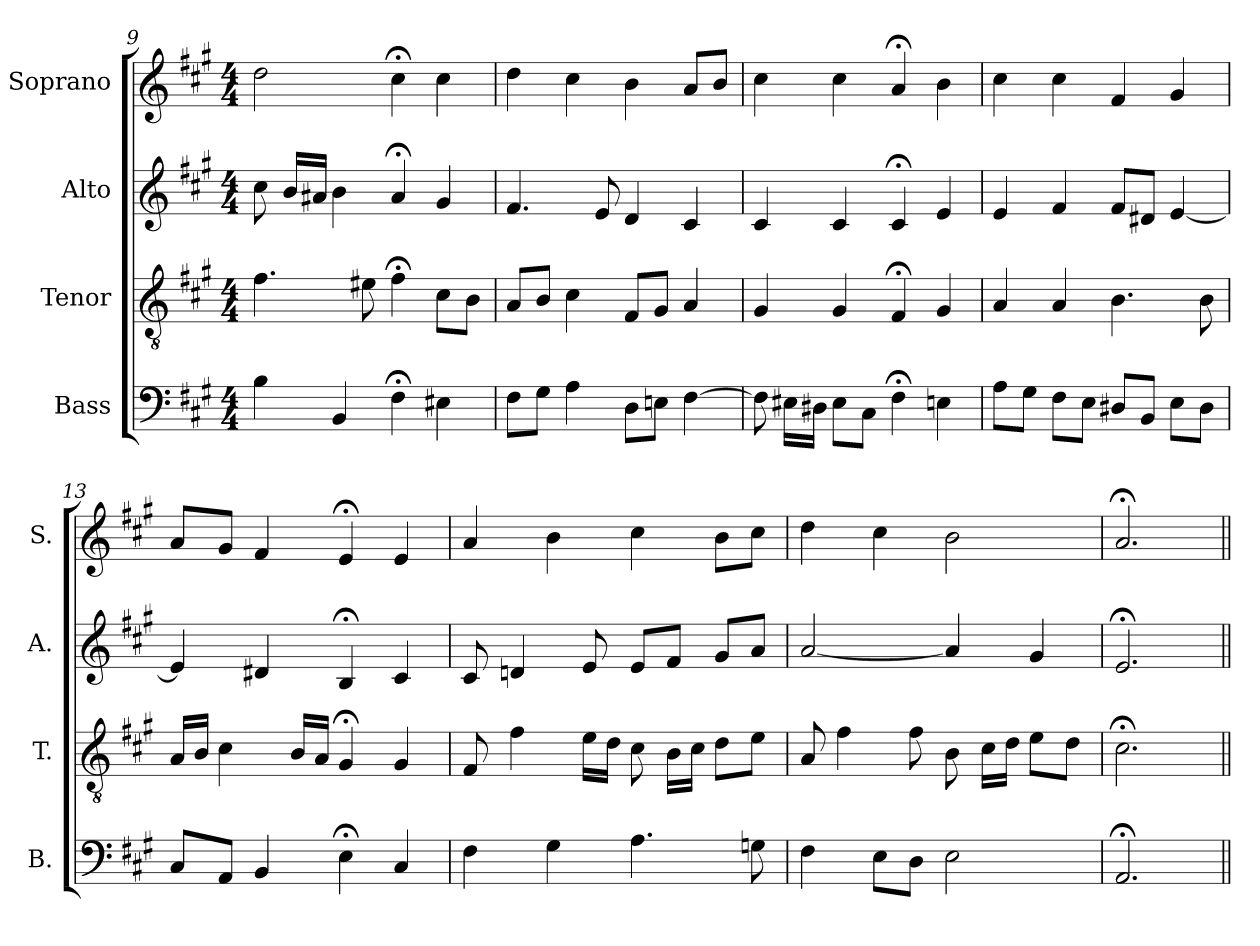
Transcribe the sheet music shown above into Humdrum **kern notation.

**kern	**kern	**kern	**kern
*part4	*part3	*part2	*part1
*staff4	*staff3	*staff2	*staff1
*I"Bass	*I"Tenor	*I"Alto	*I"Soprano
*I'B.	*I'T.	*I'A.	*I'S.
*clefF4	*clefGv2	*clefG2	*clefG2
*	*ITrd7c12	*	*
*k[f#c#g#]	*k[f#c#g#]	*k[f#c#g#]	*k[f#c#g#]
*A:	*A:	*A:	*A:
*M4/4	*M4/4	*M4/4	*M4/4
=9	=9	=9	=9
4B\	4.F#\	8cc#\	2dd\
.	.	16b/LL	.
.	.	16a#X/JJ	.
4BB/	.	4b\	.
.	8E#X\	.	.
4F#;<\	4F#;<\	4a#;</	4cc#;<\
4E#X\	8C#\L	4g#/	4cc#\
.	8BB\J	.	.
!!LO:PB:g=z
=10	=10	=10	=10
8F#\L	8AA/L	4.f#/	4dd\
8G#\J	8BB/J	.	.
4A\	4C#\	.	4cc#\
.	.	8e/	.
8D\L	8FF#/L	4d/	4b\
8En\J	8GG#/J	.	.
[4F#\	4AA/	4c#/	8a/L
.	.	.	8b/J
=11	=11	=11	=11
8F#\]	4GG#/	4c#/	4cc#\
16E#X\LL	.	.	.
16D#X\JJ	.	.	.
8E#\L	4GG#/	4c#/	4cc#\
8C#\J	.	.	.
4F#;<\	4FF#;</	4c#;</	4a;</
4En\	4GG#/	4e/	4b\
=12	=12	=12	=12
8A\L	4AA/	4e/	4cc#\
8G#\J	.	.	.
8F#\L	4AA/	4f#/	4cc#\
8E\J	.	.	.
8D#X/L	4.BB\	8f#/L	4f#/
8BB/J	.	8d#X/J	.
8E\L	.	[4e/	4g#/
8D#\J	8BB\	.	.
!!LO:LB:g=z
=13	=13	=13	=13
8C#/L	16AA/LL	4e/]	8a/L
.	16BB/JJ	.	.
8AA/J	4C#\	.	8g#/J
4BB/	.	4d#X/	4f#/
.	16BB/LL	.	.
.	16AA/JJ	.	.
4E;<\	4GG#;</	4B;</	4e;</
4C#/	4GG#/	4c#/	4e/
=14	=14	=14	=14
4F#\	8FF#/	8c#/	4a/
.	4F#\	4dn/	.
4G#\	.	.	4b\
.	16E\LL	8e/	.
.	16D\JJ	.	.
4.A\	8C#\	8e/L	4cc#\
.	16BB\LL	8f#/J	.
.	16C#\JJ	.	.
.	8D\L	8g#/L	8b\L
8Gn\	8E\J	8a/J	8cc#\J
=15	=15	=15	=15
4F#\	8AA/	[2a/	4dd\
.	4F#\	.	.
8E\L	.	.	4cc#\
8D\J	8F#\	.	.
2E\	8BB\	4a/]	2b\
.	16C#\LL	.	.
.	16D\JJ	.	.
.	8E\L	4g#/	.
.	8D\J	.	.
=16	=16	=16	=16
2.AA;</	2.C#;<\	2.e;</	2.a;</
=||	=||	=||	=||
*-	*-	*-	*-
